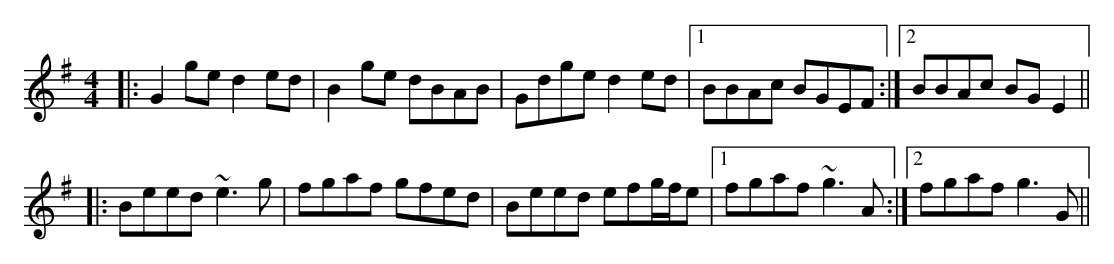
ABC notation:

X:1
M:4/4
K:G
|:G2 ge d2 ed|B2 ge dBAB|Gdge d2 ed|1 BBAc BGEF:|2 BBAc BGE2||
|:Beed ~e3 g|fgaf gfed|Beed efg/f/e|1 fgaf ~g3 A:|2 fgaf g3 G||
